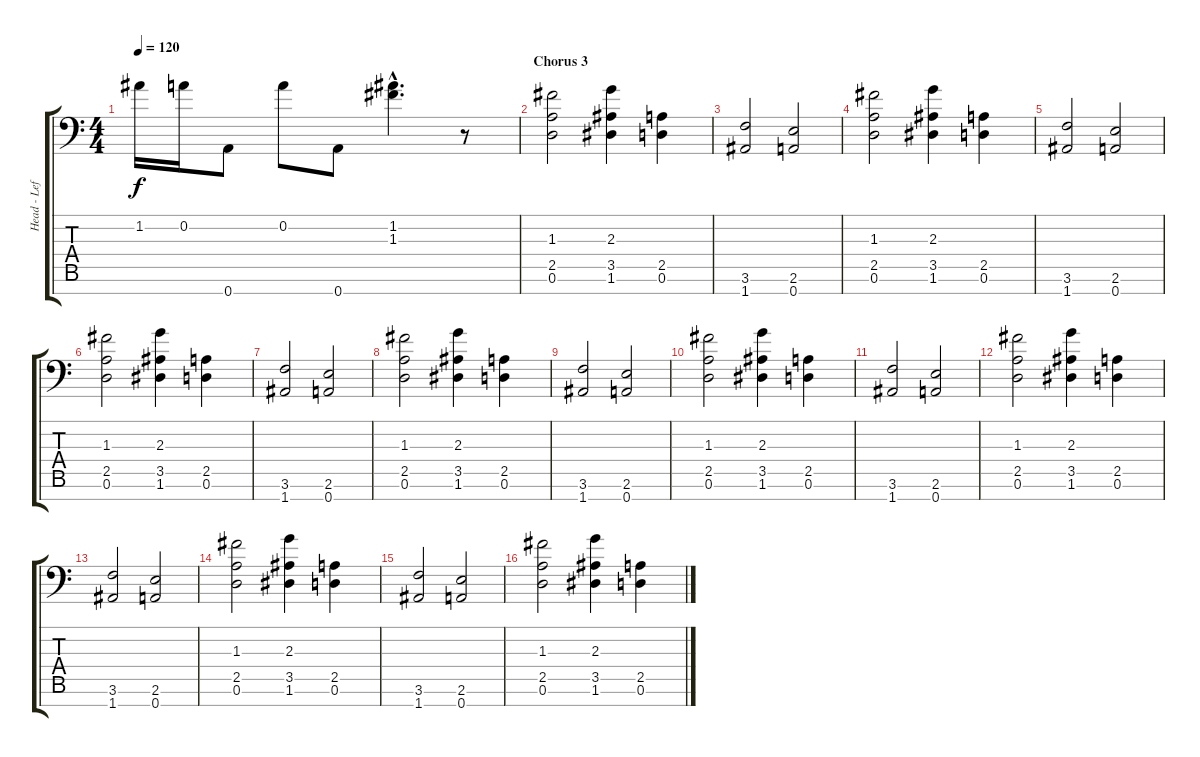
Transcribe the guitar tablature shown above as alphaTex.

\track ("Head - Left Guitar" "Head - Lef") {instrument overdrivenguitar}
\staff {score tabs}
\tuning (D4 A3 F3 C3 G2 D2 A1) {hide}
\ts (4 4)
\tempo 120
\clef f4
\ks c
1.2.16{dy f} 0.2.16 0.7.8 0.2.8 0.7.8 (1.2{hac} 1.3{hac}).4{d} r.8 |
\section ("" "Chorus 3")
(1.3 2.5 0.6).2 (2.3 3.5 1.6).4 (2.5 0.6).4 |
(3.6 1.7).2 (2.6 0.7).2 |
(1.3 2.5 0.6).2 (2.3 3.5 1.6).4 (2.5 0.6).4 |
(3.6 1.7).2 (2.6 0.7).2 |
(1.3 2.5 0.6).2 (2.3 3.5 1.6).4 (2.5 0.6).4 |
(3.6 1.7).2 (2.6 0.7).2 |
(1.3 2.5 0.6).2 (2.3 3.5 1.6).4 (2.5 0.6).4 |
(3.6 1.7).2 (2.6 0.7).2 |
(1.3 2.5 0.6).2 (2.3 3.5 1.6).4 (2.5 0.6).4 |
(3.6 1.7).2 (2.6 0.7).2 |
(1.3 2.5 0.6).2 (2.3 3.5 1.6).4 (2.5 0.6).4 |
(3.6 1.7).2 (2.6 0.7).2 |
(1.3 2.5 0.6).2 (2.3 3.5 1.6).4 (2.5 0.6).4 |
(3.6 1.7).2 (2.6 0.7).2 |
(1.3 2.5 0.6).2 (2.3 3.5 1.6).4 (2.5 0.6).4
